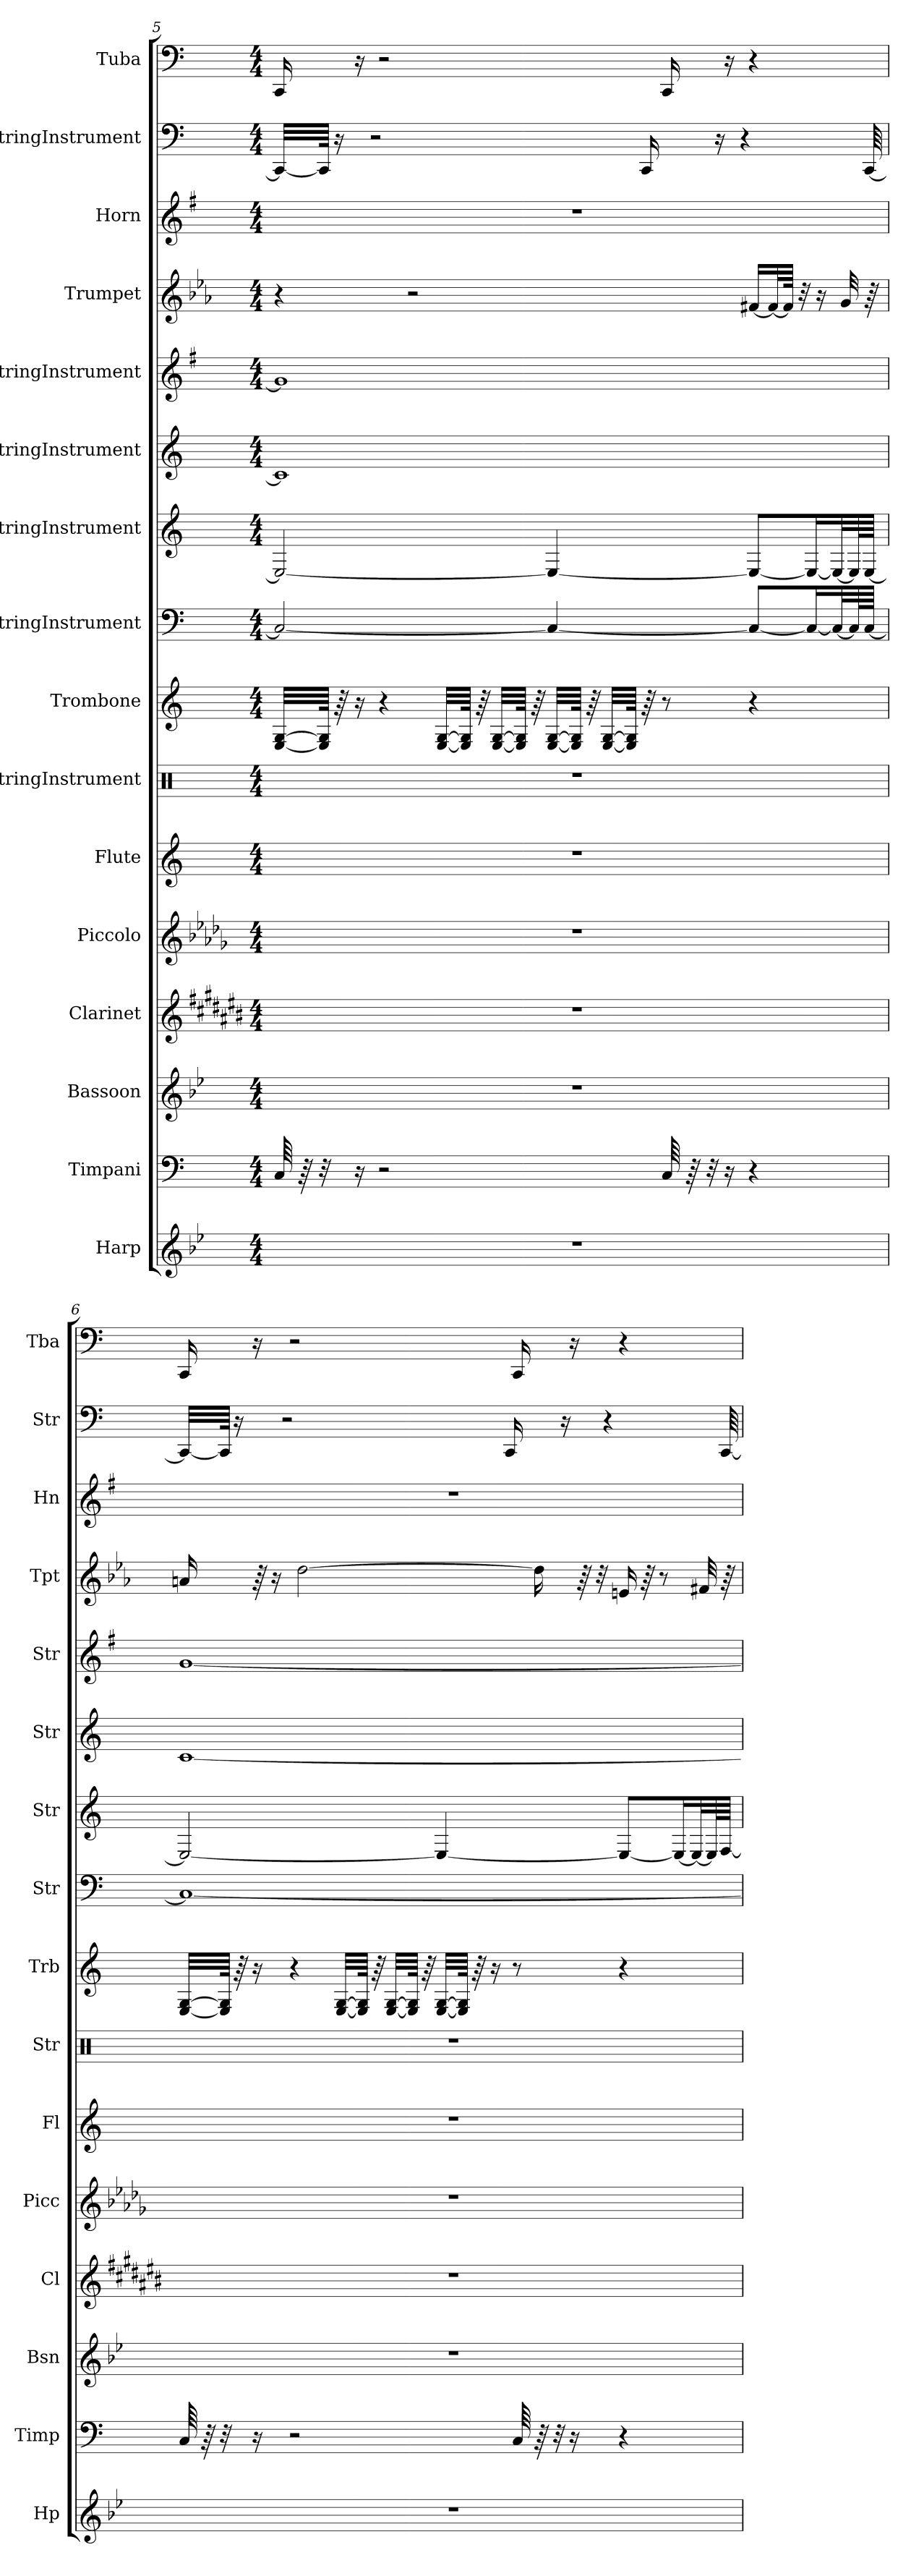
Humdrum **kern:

**kern	**kern	**kern	**kern	**kern	**kern	**kern	**kern	**kern	**kern	**kern	**kern	**kern	**kern	**kern	**kern
*part16	*part15	*part14	*part13	*part12	*part11	*part10	*part9	*part8	*part7	*part6	*part5	*part4	*part3	*part2	*part1
*staff16	*staff15	*staff14	*staff13	*staff12	*staff11	*staff10	*staff9	*staff8	*staff7	*staff6	*staff5	*staff4	*staff3	*staff2	*staff1
*I"Harp	*I"Timpani	*I"Bassoon	*I"Clarinet	*I"Piccolo	*I"Flute	*I"StringInstrument	*I"Trombone	*I"StringInstrument	*I"StringInstrument	*I"StringInstrument	*I"StringInstrument	*I"Trumpet	*I"Horn	*I"StringInstrument	*I"Tuba
*I'Hp	*I'Timp	*I'Bsn	*I'Cl	*I'Picc	*I'Fl	*I'Str	*I'Trb	*I'Str	*I'Str	*I'Str	*I'Str	*I'Tpt	*I'Hn	*I'Str	*I'Tba
!!LO:PB:g=z
*clefG2	*clefF4	*clefG2	*clefG2	*clefG2	*clefG2	*clefX	*clefG2	*clefF4	*clefG2	*clefG2	*clefG2	*clefG2	*clefG2	*clefF4	*clefF4
*	*	*	*ITrd1c2	*ITrd-7c-12	*	*	*	*	*	*	*	*ITrd1c2	*ITrd4c7	*	*
*k[b-e-]	*k[]	*k[b-e-]	*k[f#c#g#d#a#]	*k[b-e-a-d-g-]	*k[]	*k[]	*k[]	*k[]	*k[]	*k[]	*k[f#]	*k[b-e-a-d-g-]	*k[]	*k[]	*k[]
*M4/4	*M4/4	*M4/4	*M4/4	*M4/4	*M4/4	*M4/4	*M4/4	*M4/4	*M4/4	*M4/4	*M4/4	*M4/4	*M4/4	*M4/4	*M4/4
=5	=5	=5	=5	=5	=5	=5	=5	=5	=5	=5	=5	=5	=5	=5	=5
1r	64C/	1r	1r	1r	1r	1r	[32E/ [32G/LLL	2C/_	2E/_	1c]	1g]	4r	1r	32CC/LLL_	16CC/
.	64r	.	.	.	.	.	.	.	.	.	.	.	.	.	.
.	32r	.	.	.	.	.	64E/] 64G/]JJJk	.	.	.	.	.	.	64CC/JJJk]	.
.	.	.	.	.	.	.	64r	.	.	.	.	.	.	16r	.
.	16r	.	.	.	.	.	16r	.	.	.	.	.	.	.	16r
.	.	.	.	.	.	.	.	.	.	.	.	.	.	2r	.
.	2r	.	.	.	.	.	4r	.	.	.	.	.	.	.	2r
.	.	.	.	.	.	.	.	.	.	.	.	2r	.	.	.
.	.	.	.	.	.	.	[32E/ [32G/LLL	.	.	.	.	.	.	.	.
.	.	.	.	.	.	.	64E/] 64G/]JJJk	.	.	.	.	.	.	.	.
.	.	.	.	.	.	.	64r	.	.	.	.	.	.	.	.
.	.	.	.	.	.	.	[32E/ [32G/LLL	.	.	.	.	.	.	.	.
.	.	.	.	.	.	.	64E/] 64G/]JJJk	.	.	.	.	.	.	.	.
.	.	.	.	.	.	.	64r	.	.	.	.	.	.	.	.
.	.	.	.	.	.	.	[32E/ [32G/LLL	4C/_	4E/_	.	.	.	.	.	.
.	.	.	.	.	.	.	64E/] 64G/]JJJk	.	.	.	.	.	.	.	.
.	.	.	.	.	.	.	64r	.	.	.	.	.	.	.	.
.	.	.	.	.	.	.	[32E/ [32G/LLL	.	.	.	.	.	.	.	.
.	.	.	.	.	.	.	64E/] 64G/]JJJk	.	.	.	.	.	.	.	.
.	.	.	.	.	.	.	64r	.	.	.	.	.	.	16CC/	.
.	64C/	.	.	.	.	.	8r	.	.	.	.	.	.	.	16CC/
.	64r	.	.	.	.	.	.	.	.	.	.	.	.	.	.
.	32r	.	.	.	.	.	.	.	.	.	.	.	.	.	.
.	.	.	.	.	.	.	.	.	.	.	.	.	.	16r	.
.	16r	.	.	.	.	.	.	.	.	.	.	.	.	.	16r
.	.	.	.	.	.	.	.	.	.	.	.	.	.	4r	.
.	4r	.	.	.	.	.	4r	8C/L_	8E/L_	.	.	[16en/LL	.	.	4r
.	.	.	.	.	.	.	.	.	.	.	.	32e/L_	.	.	.
.	.	.	.	.	.	.	.	.	.	.	.	64e/JJJk]	.	.	.
.	.	.	.	.	.	.	.	.	.	.	.	32r	.	.	.
.	.	.	.	.	.	.	.	16C/L_	16E/L_	.	.	.	.	.	.
.	.	.	.	.	.	.	.	.	.	.	.	16r	.	.	.
.	.	.	.	.	.	.	.	32C/L_	32E/L_	.	.	.	.	.	.
.	.	.	.	.	.	.	.	.	.	.	.	32f/	.	.	.
.	.	.	.	.	.	.	.	64C/L]	64E/L]	.	.	.	.	.	.
.	.	.	.	.	.	.	.	[64C/JJJJ	[64E/JJJJ	.	.	64r	.	[64CC/	.
!!LO:PB:g=z
=6	=6	=6	=6	=6	=6	=6	=6	=6	=6	=6	=6	=6	=6	=6	=6
*	*	*	*	*	*	*	*	*	*	*	*	*	*	*	*MM133
1r	64C/	1r	1r	1r	1r	1r	[32E/ [32G/LLL	1C_	2E/_	[1c	[1g	16gn/	1r	32CC/LLL_	16CC/
.	64r	.	.	.	.	.	.	.	.	.	.	.	.	.	.
.	32r	.	.	.	.	.	64E/] 64G/]JJJk	.	.	.	.	.	.	64CC/JJJk]	.
.	.	.	.	.	.	.	64r	.	.	.	.	.	.	16r	.
.	16r	.	.	.	.	.	16r	.	.	.	.	64r	.	.	16r
.	.	.	.	.	.	.	.	.	.	.	.	16r	.	.	.
.	.	.	.	.	.	.	.	.	.	.	.	.	.	2r	.
.	2r	.	.	.	.	.	4r	.	.	.	.	.	.	.	2r
.	.	.	.	.	.	.	.	.	.	.	.	[2cc\	.	.	.
.	.	.	.	.	.	.	[32E/ [32G/LLL	.	.	.	.	.	.	.	.
.	.	.	.	.	.	.	64E/] 64G/]JJJk	.	.	.	.	.	.	.	.
.	.	.	.	.	.	.	64r	.	.	.	.	.	.	.	.
.	.	.	.	.	.	.	[32E/ [32G/LLL	.	.	.	.	.	.	.	.
.	.	.	.	.	.	.	64E/] 64G/]JJJk	.	.	.	.	.	.	.	.
.	.	.	.	.	.	.	64r	.	.	.	.	.	.	.	.
.	.	.	.	.	.	.	[32E/ [32G/LLL	.	4E/_	.	.	.	.	.	.
.	.	.	.	.	.	.	64E/] 64G/]JJJk	.	.	.	.	.	.	.	.
.	.	.	.	.	.	.	64r	.	.	.	.	.	.	.	.
.	.	.	.	.	.	.	16r	.	.	.	.	.	.	.	.
.	.	.	.	.	.	.	.	.	.	.	.	.	.	16CC/	.
.	64C/	.	.	.	.	.	8r	.	.	.	.	.	.	.	16CC/
.	64r	.	.	.	.	.	.	.	.	.	.	16cc\]	.	.	.
.	32r	.	.	.	.	.	.	.	.	.	.	.	.	.	.
.	.	.	.	.	.	.	.	.	.	.	.	.	.	16r	.
.	16r	.	.	.	.	.	.	.	.	.	.	.	.	.	16r
.	.	.	.	.	.	.	.	.	.	.	.	64r	.	.	.
.	.	.	.	.	.	.	.	.	.	.	.	32r	.	.	.
.	.	.	.	.	.	.	.	.	.	.	.	.	.	4r	.
.	4r	.	.	.	.	.	4r	.	8E/L_	.	.	16dn/	.	.	4r
.	.	.	.	.	.	.	.	.	.	.	.	64r	.	.	.
.	.	.	.	.	.	.	.	.	.	.	.	8r	.	.	.
.	.	.	.	.	.	.	.	.	16E/L_	.	.	.	.	.	.
.	.	.	.	.	.	.	.	.	32E/L_	.	.	.	.	.	.
.	.	.	.	.	.	.	.	.	.	.	.	32en/	.	.	.
.	.	.	.	.	.	.	.	.	64E/L]	.	.	.	.	.	.
.	.	.	.	.	.	.	.	.	[64F/JJJJ	.	.	64r	.	[64CC/	.
=	=	=	=	=	=	=	=	=	=	=	=	=	=	=	=
*-	*-	*-	*-	*-	*-	*-	*-	*-	*-	*-	*-	*-	*-	*-	*-
